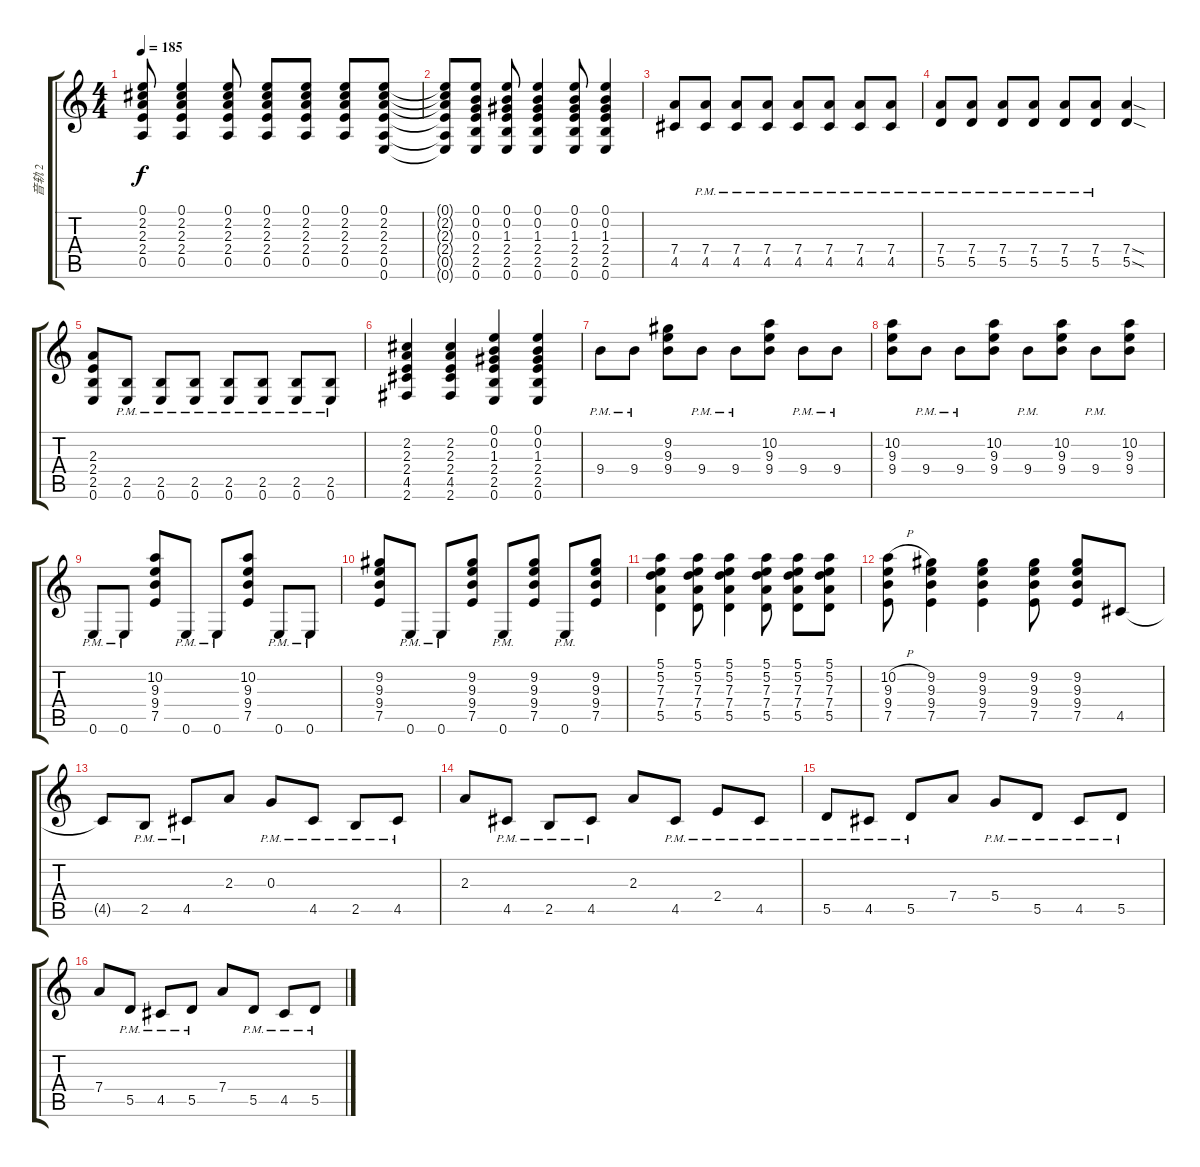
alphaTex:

\track ("音轨 2" "音轨 2") {instrument acousticguitarsteel}
\staff {score tabs}
\tuning (E4 B3 G3 D3 A2 E2) {hide}
\ts (4 4)
\tempo 185
\clef g2
\ks c
(0.1{t} 2.2{t} 2.3{t} 2.4{t} 0.5{t}).8{dy f} (0.1 2.2 2.3 2.4 0.5).4 (0.1 2.2 2.3 2.4 0.5).8 (0.1 2.2 2.3 2.4 0.5).8 (0.1 2.2 2.3 2.4 0.5).8 (0.1 2.2 2.3 2.4 0.5).8 (0.1 2.2 2.3 2.4 0.5 0.6).8 |
(0.1{t} 2.2{t} 2.3{t} 2.4{t} 0.5{t} 0.6{t}).8 (0.1 0.2 0.3 2.4 2.5 0.6).8 (0.1 0.2 1.3 2.4 2.5 0.6).8 (0.1 0.2 1.3 2.4 2.5 0.6).4 (0.1 0.2 1.3 2.4 2.5 0.6).8 (0.1 0.2 1.3 2.4 2.5 0.6).4 |
(7.4 4.5).8 (7.4{pm} 4.5{pm}).8 (7.4{pm} 4.5{pm}).8 (7.4{pm} 4.5{pm}).8 (7.4{pm} 4.5{pm}).8 (7.4{pm} 4.5{pm}).8 (7.4{pm} 4.5{pm}).8 (7.4{pm} 4.5{pm}).8 |
(7.4{pm} 5.5{pm}).8 (7.4{pm} 5.5{pm}).8 (7.4{pm} 5.5{pm}).8 (7.4{pm} 5.5{pm}).8 (7.4{pm} 5.5{pm}).8 (7.4{pm} 5.5{pm}).8 (7.4{sod} 5.5{sod}).4 |
(2.3 2.4 2.5 0.6).8 (2.5{pm} 0.6{pm}).8 (2.5{pm} 0.6{pm}).8 (2.5{pm} 0.6{pm}).8 (2.5{pm} 0.6{pm}).8 (2.5{pm} 0.6{pm}).8 (2.5{pm} 0.6{pm}).8 (2.5{pm} 0.6{pm}).8 |
(2.2 2.3 2.4 4.5 2.6).4 (2.2 2.3 2.4 4.5 2.6).4 (0.1 0.2 1.3 2.4 2.5 0.6).4 (0.1 0.2 1.3 2.4 2.5 0.6).4 |
9.4{pm}.8 9.4{pm}.8 (9.2 9.3 9.4).8 9.4{pm}.8 9.4{pm}.8 (10.2 9.3 9.4).8 9.4{pm}.8 9.4{pm}.8 |
(10.2 9.3 9.4).8 9.4{pm}.8 9.4{pm}.8 (10.2 9.3 9.4).8 9.4{pm}.8 (10.2 9.3 9.4).8 9.4{pm}.8 (10.2 9.3 9.4).8 |
0.6{pm}.8 0.6{pm}.8 (10.2 9.3 9.4 7.5).8 0.6{pm}.8 0.6{pm}.8 (10.2 9.3 9.4 7.5).8 0.6{pm}.8 0.6{pm}.8 |
(9.2 9.3 9.4 7.5).8 0.6{pm}.8 0.6{pm}.8 (9.2 9.3 9.4 7.5).8 0.6{pm}.8 (9.2 9.3 9.4 7.5).8 0.6{pm}.8 (9.2 9.3 9.4 7.5).8 |
(5.1 5.2 7.3 7.4 5.5).4 (5.1 5.2 7.3 7.4 5.5).8 (5.1 5.2 7.3 7.4 5.5).4 (5.1 5.2 7.3 7.4 5.5).8 (5.1 5.2 7.3 7.4 5.5).8 (5.1 5.2 7.3 7.4 5.5).8 |
(10.2{h} 9.3 9.4 7.5).8 (9.2 9.3 9.4 7.5).4 (9.2 9.3 9.4 7.5).4 (9.2 9.3 9.4 7.5).8 (9.2 9.3 9.4 7.5).8 4.5.8 |
4.5{t}.8 2.5{pm}.8 4.5{pm}.8 2.3.8 0.3{pm}.8 4.5{pm}.8 2.5{pm}.8 4.5{pm}.8 |
2.3.8 4.5{pm}.8 2.5{pm}.8 4.5{pm}.8 2.3.8 4.5{pm}.8 2.4{pm}.8 4.5{pm}.8 |
5.5{pm}.8 4.5{pm}.8 5.5{pm}.8 7.4.8 5.4{pm}.8 5.5{pm}.8 4.5{pm}.8 5.5{pm}.8 |
7.4.8 5.5{pm}.8 4.5{pm}.8 5.5{pm}.8 7.4.8 5.5{pm}.8 4.5{pm}.8 5.5{pm}.8
